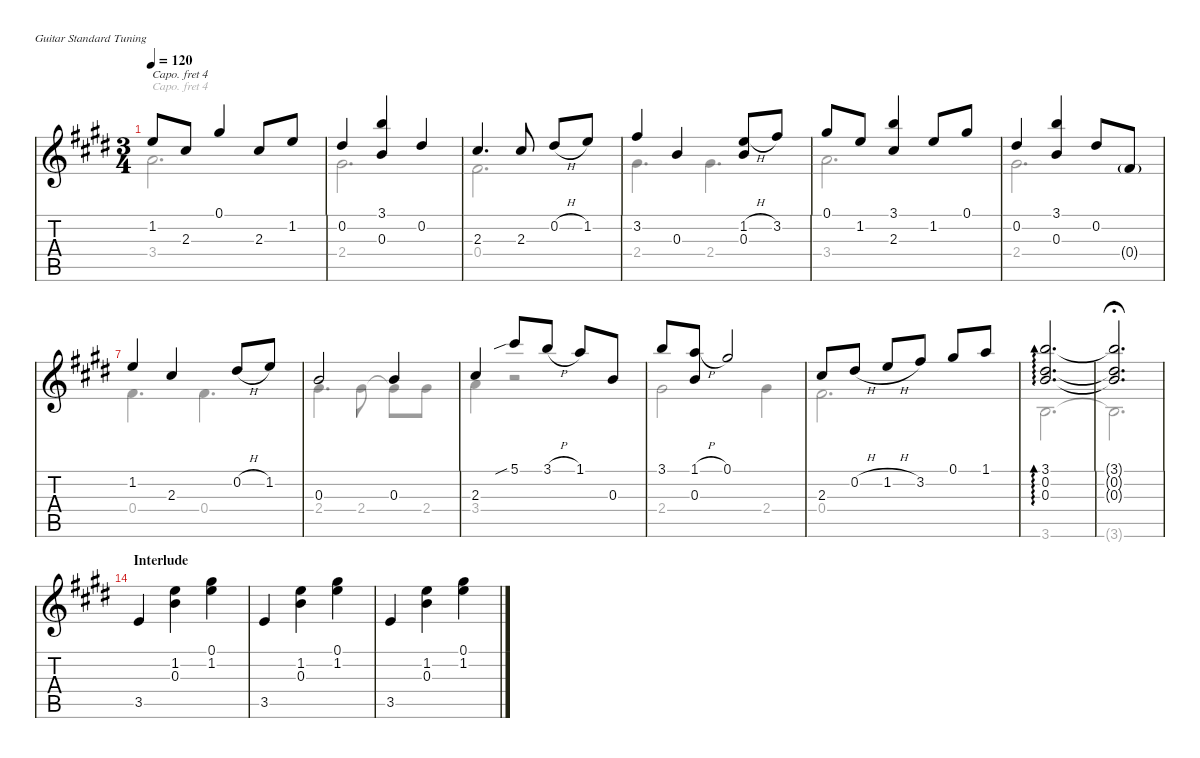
\defaultSystemsLayout 4
\hideDynamics
\bracketExtendMode nobrackets
\singleTrackTrackNamePolicy hidden
\multiTrackTrackNamePolicy hidden
\otherSystemsTrackNameOrientation horizontal
\extendBarLines
\defaultBarNumberDisplay FirstOfSystem
\track ("Steel Guitar" "s.guit.") {instrument acousticguitarsteel}
\staff {score tabs}
\capo 4
\tuning (E4 B3 G3 D3 A2 E2)
\voice
\ts (3 4)
\tempo 120
\clef g2
\ks e
1.2{acc forcenatural}.8{dy mf beam Up} 2.3{acc #}.8{beam Up} 0.1{acc #}.4{beam Up} 2.3{acc #}.8{beam Up} 1.2{acc forcenatural}.8{beam Up} |
0.2{acc #}.4{beam Up} (0.3{acc forcenatural} 3.1{acc forcenatural}).4{beam Up} 0.2{acc #}.4{beam Up} |
2.3{acc #}.4{d beam Up} 2.3{acc #}.8{beam Up} 0.2{h acc #}.8{beam Up} 1.2{acc forcenatural}.8{beam Up} |
3.2{acc #}.4{beam Up} 0.3{acc forcenatural}.4{beam Up} (0.3{acc forcenatural} 1.2{h acc forcenatural}).8{beam Up} 3.2{acc #}.8{beam Up} |
0.1{acc #}.8{beam Up} 1.2{acc forcenatural}.8{beam Up} (3.1{acc forcenatural} 2.3{acc #}).4{beam Up} 1.2{acc forcenatural}.8{beam Up} 0.1{acc #}.8{beam Up} |
0.2{acc #}.4{beam Up} (0.3{acc forcenatural} 3.1{acc forcenatural}).4{beam Up} 0.2{acc #}.8{beam Up} 0.4{g acc #}.8{beam Up} |
1.2{acc forcenatural}.4{beam Up} 2.3{acc #}.4{beam Up} 0.2{h acc #}.8{beam Up} 1.2{acc forcenatural}.8{beam Up} |
0.3{acc forcenatural}.2{beam Up} 0.3{acc forcenatural}.4{beam Up} |
2.3{acc #}.4{beam Up} 5.1{sib acc #}.8{beam Up} 3.1{h acc forcenatural}.8{beam Up} 1.1{acc forcenatural}.8{beam Up} 0.3{acc forcenatural}.8{beam Up} |
3.1{acc forcenatural}.8{beam Up} (1.1{h acc forcenatural} 0.3{acc forcenatural}).8{beam Up} 0.1{acc #}.2{beam Up} |
2.3{acc #}.8{beam Up} 0.2{h acc #}.8{beam Up} 1.2{h acc forcenatural}.8{beam Up} 3.2{acc #}.8{beam Up} 0.1{acc #}.8{beam Up} 1.1{acc forcenatural}.8{beam Up} |
(3.1{acc forcenatural} 0.2{acc #} 0.3{acc forcenatural}).2{d ad 0 beam Up} |
(3.1{t acc forcenatural} 0.2{t acc #} 0.3{t acc forcenatural}).2{d fermata (medium 1) beam Up} |
\section ("" "Interlude")
3.5{acc forcenatural}.4{beam Up} (1.2{acc forcenatural} 0.3{acc forcenatural}).4{beam Down} (0.1{acc #} 1.2{acc forcenatural}).4{beam Down} |
3.5{acc forcenatural}.4{beam Up} (1.2{acc forcenatural} 0.3{acc forcenatural}).4{beam Down} (0.1{acc #} 1.2{acc forcenatural}).4{beam Down} |
3.5{acc forcenatural}.4{beam Up} (1.2{acc forcenatural} 0.3{acc forcenatural}).4{beam Down} (0.1{acc #} 1.2{acc forcenatural}).4{beam Down}
\voice
\clef g2
\ottava regular
\simile none
\ks e
|
|
|
|
|
|
|
|
|
|
|
|
|
|
|
\voice
\clef g2
\ottava regular
\simile none
\ks e
3.4{acc forcenatural}.2{d dy mf beam Down} |
2.4{acc #}.2{d beam Down} |
0.4{acc #}.2{d beam Down} |
2.4{acc #}.4{d beam Down} 2.4{acc #}.4{d beam Down} |
3.4{acc forcenatural}.2{d beam Down} |
2.4{acc #}.2{d beam Down} |
0.4{acc #}.4{d beam Down} 0.4{acc #}.4{d beam Down} |
2.4{acc #}.4{d beam Down} 2.4{acc #}.8{beam Down} 2.4{t acc #}.8{beam Down} 2.4{acc #}.8{beam Down} |
3.4{acc forcenatural}.4{beam Down} r.2{beam Down} |
2.4{acc #}.2{beam Down} 2.4{acc #}.4{beam Down} |
0.4{acc #}.2{d beam Down} |
3.6{acc forcenatural}.2{d beam Down} |
3.6{t acc forcenatural}.2{d fermata (medium 1) beam Down} |
|
|
